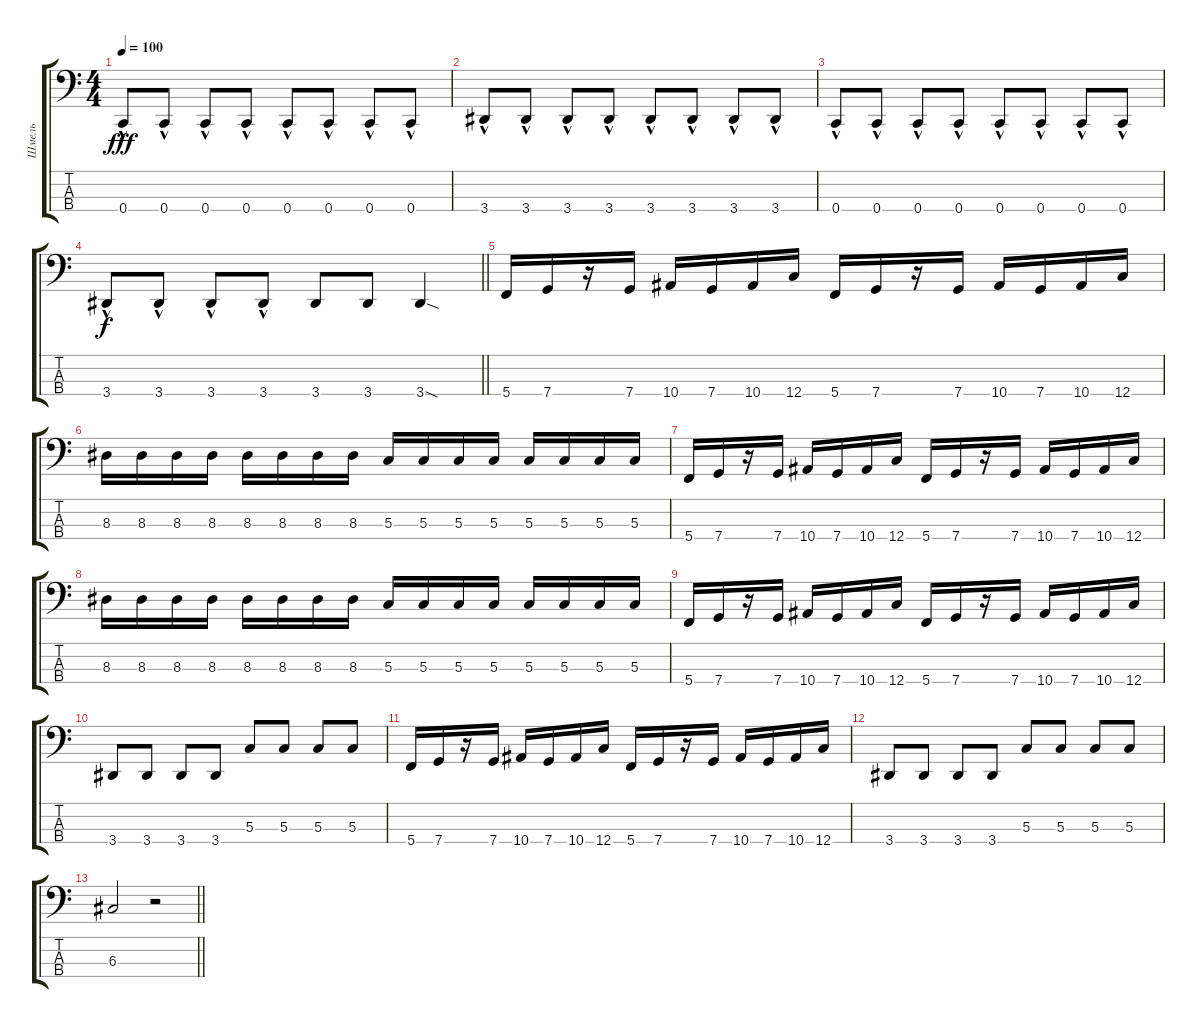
\track ("Шмель" "Шмель") {instrument electricbassfinger}
\staff {score tabs}
\tuning (F2 C2 G1 C1) {hide}
\ts (4 4)
\tempo 100
\clef f4
\ks c
0.4{hac}.8{dy fff} 0.4{hac}.8 0.4{hac}.8 0.4{hac}.8 0.4{hac}.8 0.4{hac}.8 0.4{hac}.8 0.4{hac}.8 |
3.4{hac}.8 3.4{hac}.8 3.4{hac}.8 3.4{hac}.8 3.4{hac}.8 3.4{hac}.8 3.4{hac}.8 3.4{hac}.8 |
0.4{hac}.8 0.4{hac}.8 0.4{hac}.8 0.4{hac}.8 0.4{hac}.8 0.4{hac}.8 0.4{hac}.8 0.4{hac}.8 |
\barLineRight lightlight
3.4{hac}.8{dy f} 3.4{hac}.8 3.4{hac}.8 3.4{hac}.8 3.4.8 3.4.8 3.4{sod}.4 |
5.4.16 7.4.16 r.16 7.4.16 10.4.16 7.4.16 10.4.16 12.4.16 5.4.16 7.4.16 r.16 7.4.16 10.4.16 7.4.16 10.4.16 12.4.16 |
8.3.16 8.3.16 8.3.16 8.3.16 8.3.16 8.3.16 8.3.16 8.3.16 5.3.16 5.3.16 5.3.16 5.3.16 5.3.16 5.3.16 5.3.16 5.3.16 |
5.4.16 7.4.16 r.16 7.4.16 10.4.16 7.4.16 10.4.16 12.4.16 5.4.16 7.4.16 r.16 7.4.16 10.4.16 7.4.16 10.4.16 12.4.16 |
8.3.16 8.3.16 8.3.16 8.3.16 8.3.16 8.3.16 8.3.16 8.3.16 5.3.16 5.3.16 5.3.16 5.3.16 5.3.16 5.3.16 5.3.16 5.3.16 |
5.4.16 7.4.16 r.16 7.4.16 10.4.16 7.4.16 10.4.16 12.4.16 5.4.16 7.4.16 r.16 7.4.16 10.4.16 7.4.16 10.4.16 12.4.16 |
3.4.8 3.4.8 3.4.8 3.4.8 5.3.8 5.3.8 5.3.8 5.3.8 |
5.4.16 7.4.16 r.16 7.4.16 10.4.16 7.4.16 10.4.16 12.4.16 5.4.16 7.4.16 r.16 7.4.16 10.4.16 7.4.16 10.4.16 12.4.16 |
3.4.8 3.4.8 3.4.8 3.4.8 5.3.8 5.3.8 5.3.8 5.3.8 |
\barLineRight lightlight
6.3.2 r.2
